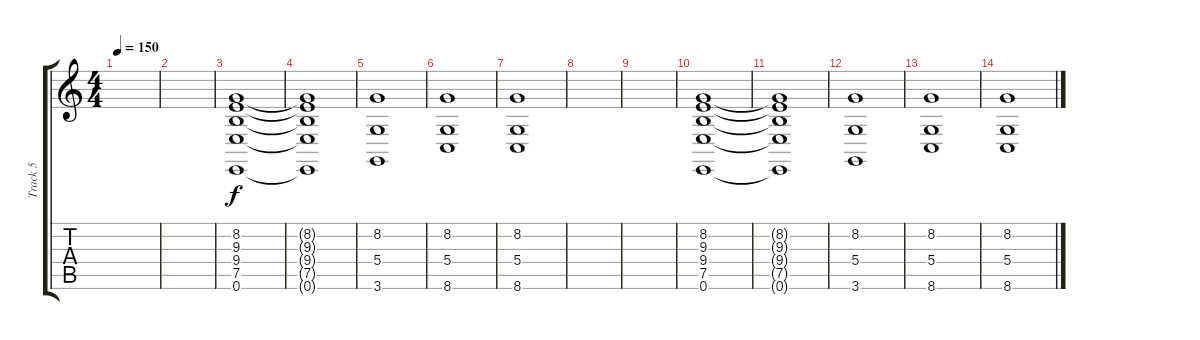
\track ("Track 5" "Track 5") {instrument stringensemble2}
\staff {score tabs}
\tuning (E4 B3 G3 D3 A2 E2) {hide}
\ts (4 4)
\tempo 150
\clef g2
\ks c
|
|
(8.2 9.3 9.4 7.5 0.6).1 |
(8.2{t} 9.3{t} 9.4{t} 7.5{t} 0.6{t}).1 |
(8.2 5.4 3.6).1 |
(8.2 5.4 8.6).1 |
(8.2 5.4 8.6).1 |
|
|
(8.2 9.3 9.4 7.5 0.6).1 |
(8.2{t} 9.3{t} 9.4{t} 7.5{t} 0.6{t}).1 |
(8.2 5.4 3.6).1 |
(8.2 5.4 8.6).1 |
(8.2 5.4 8.6).1
